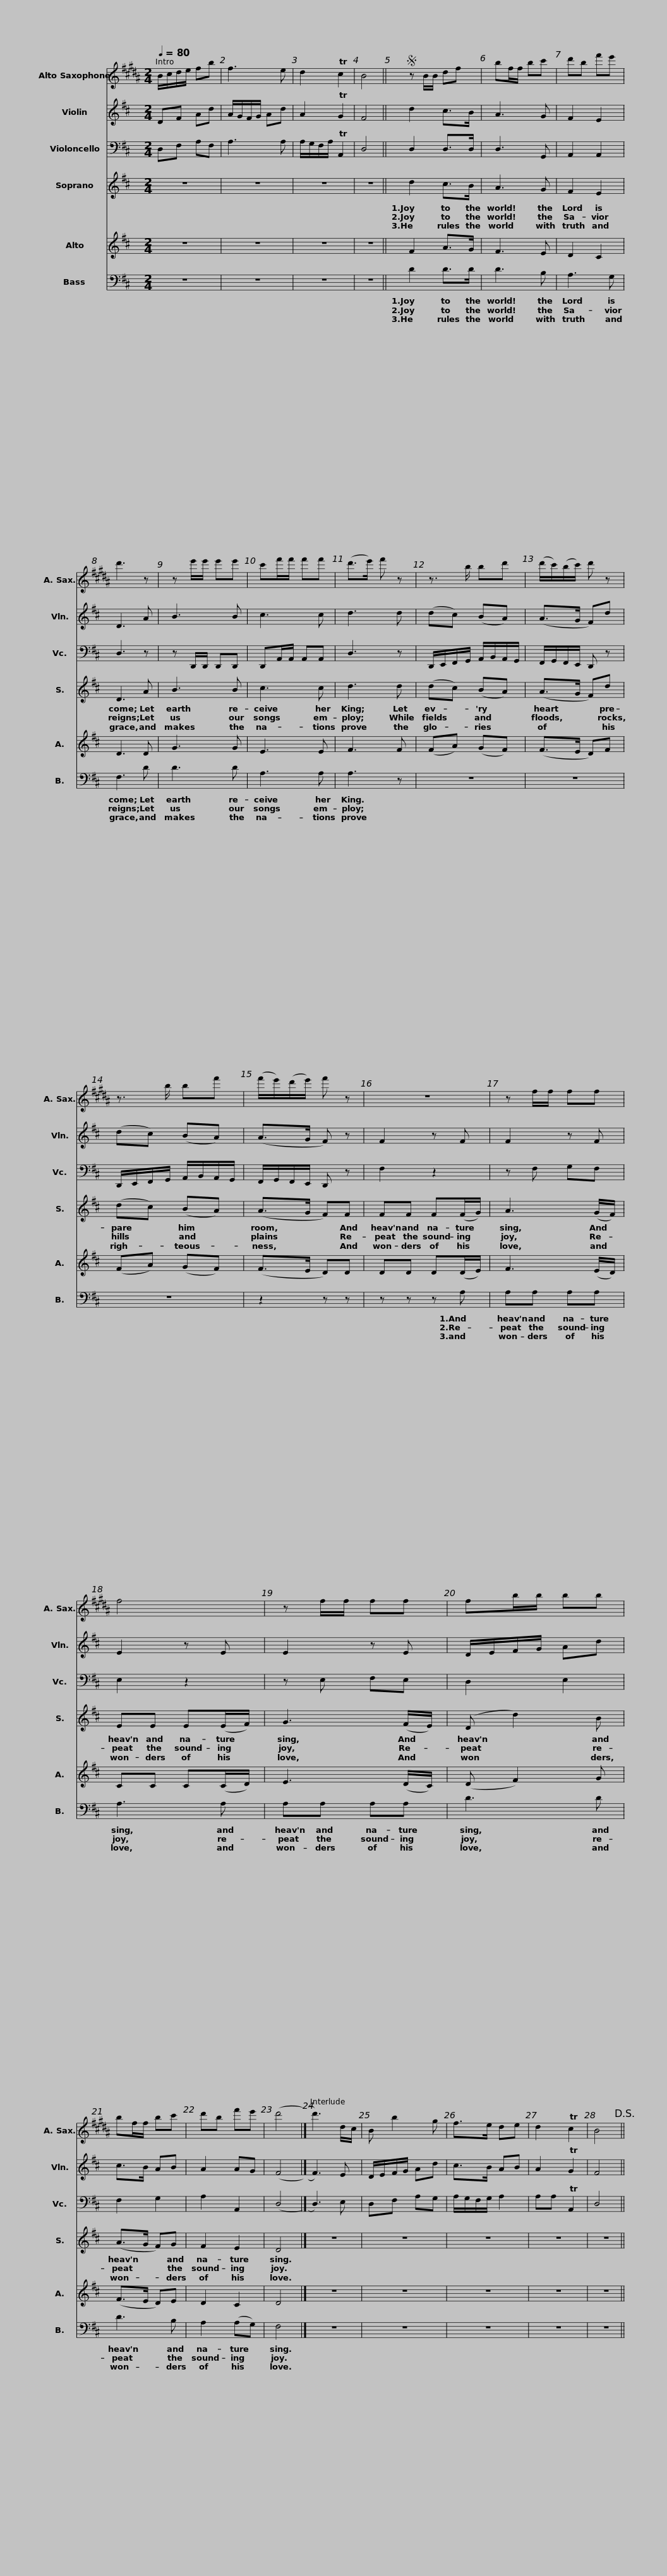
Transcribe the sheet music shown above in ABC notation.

X:1
%%score 1 2 3 4 5 6
L:1/8
Q:1/4=80
M:2/4
I:linebreak $
K:D
V:1 treble transpose=-9
V:2 treble
V:3 bass
V:4 treble
V:5 treble
V:6 bass
V:1
[K:B] B/c/d/e/ fb | f3 e | d2 Tc2 | B4 ||S z B/B/ df | %5
 bf/f/ bc' | d'b f'e' | d'3 z |$ z e'/e'/ e'e' | c'f'/f'/ f'f' | %10
 (d'>e') f' z | z3/2 b/ bd' | (d'/c'/)(b/c'/) d' z | z3/2 b/ bf' |$ (f'/e'/)(d'/e'/) f' z | %15
 z4 | z f/f/ ff | f4 |$ z f/f/ ff | fb/b/ bb | %20
 bf/f/ bc' | d'b f'e' | (d'4 |] d'3) d/c/ | B b2 g | %25
 f>e de |$ d2 Tc2 | B4!D.S.! || %28
V:2
 DF Ad | A/G/F/G/ Ad | A2 TG2 | F4 || d2 c>B | %5
 A3 G | F2 E2 | D3 A |$ B3 B | c3 c | %10
 d3 d | (dc) (BA) | (A>G F)d | (dc) (BA) |$ (A>G F) z | %15
 F2 z F | F2 z F | E2 z E |$ E2 z E | D/E/F/G/ Ad | %20
 c>B AB | A2 AG | (F4 |] F3) E | D/E/F/G/ Ad | %25
 c>B AB |$ A2 TG2 | F4 || %28
V:3
 D,F, A,F, | A,3 A, | A,/G,/F,/A,/ TA,,2 | D,4 || D,2 D,>D, | %5
 D,3 G,, | A,,2 A,,2 | D,3 z |$ z D,,/D,,/ D,,D,, | D,,A,,/A,,/ A,,A,, | %10
 D,3 z | D,,/E,,/F,,/G,,/ A,,/B,,/A,,/G,,/ | F,,/G,,/F,,/E,,/ D,, z | D,,/E,,/F,,/G,,/ A,,/B,,/A,,/G,,/ |$ F,,/G,,/F,,/E,,/ D,, z | %15
 F,2 z2 | z F, G,F, | E,2 z2 |$ z E, F,E, | D,2 E,2 | %20
 F,2 G,2 | A,2 A,,2 | (D,4 |] D,3) E, | D,F, A,G, | %25
 A,/G,/F,/G,/ A,2 |$ A,A, TA,,2 | D,4 || %28
V:4
 z4 | z4 | z4 | z4 || d2 c>B | %5
 A3 G | F2 E2 | D3 A |$ B3 B | c3 c | %10
 d3 d | (dc) (BA) | (A>G F)d | (dc) (BA) |$ (A>G F)F | %15
 FF F(F/G/) | A3 (G/F/) | EE E(E/F/) |$ G3 (F/E/) | (D d2) B | %20
 (A>G F)G | F2 E2 | D4 |] z4 | z4 | %25
 z4 |$ z4 | z4 || %28
V:5
 z4 | z4 | z4 | z4 || F2 A>G | %5
 F3 E | D2 C2 | D3 D |$ G3 G | E3 E | %10
 F3 F | (FA) (GF) | (F>E D)F | (FA) (GF) |$ (F>E D)D | %15
 DD D(D/E/) | F3 (E/D/) | CC C(C/D/) |$ E3 (D/C/) | (D F2) G | %20
 (F>E D)E | D2 C2 | D4 |] z4 | z4 | %25
 z4 |$ z4 | z4 || %28
V:6
 z4 | z4 | z4 | z4 || D2 D>D | %5
 D3 B, | A,3 G, | F,3 D |$ D3 D | A,3 A, | %10
 A,3 z | z4 | z4 | z4 |$ z2 z z | %15
 z z z A, | A,A, A,A, | A,3 A, |$ A,A, A,A, | D3 D | %20
 D3 B, | A,2 (A,G,) | F,4 |] z4 | z4 | %25
 z4 |$ z4 | z4 || %28
